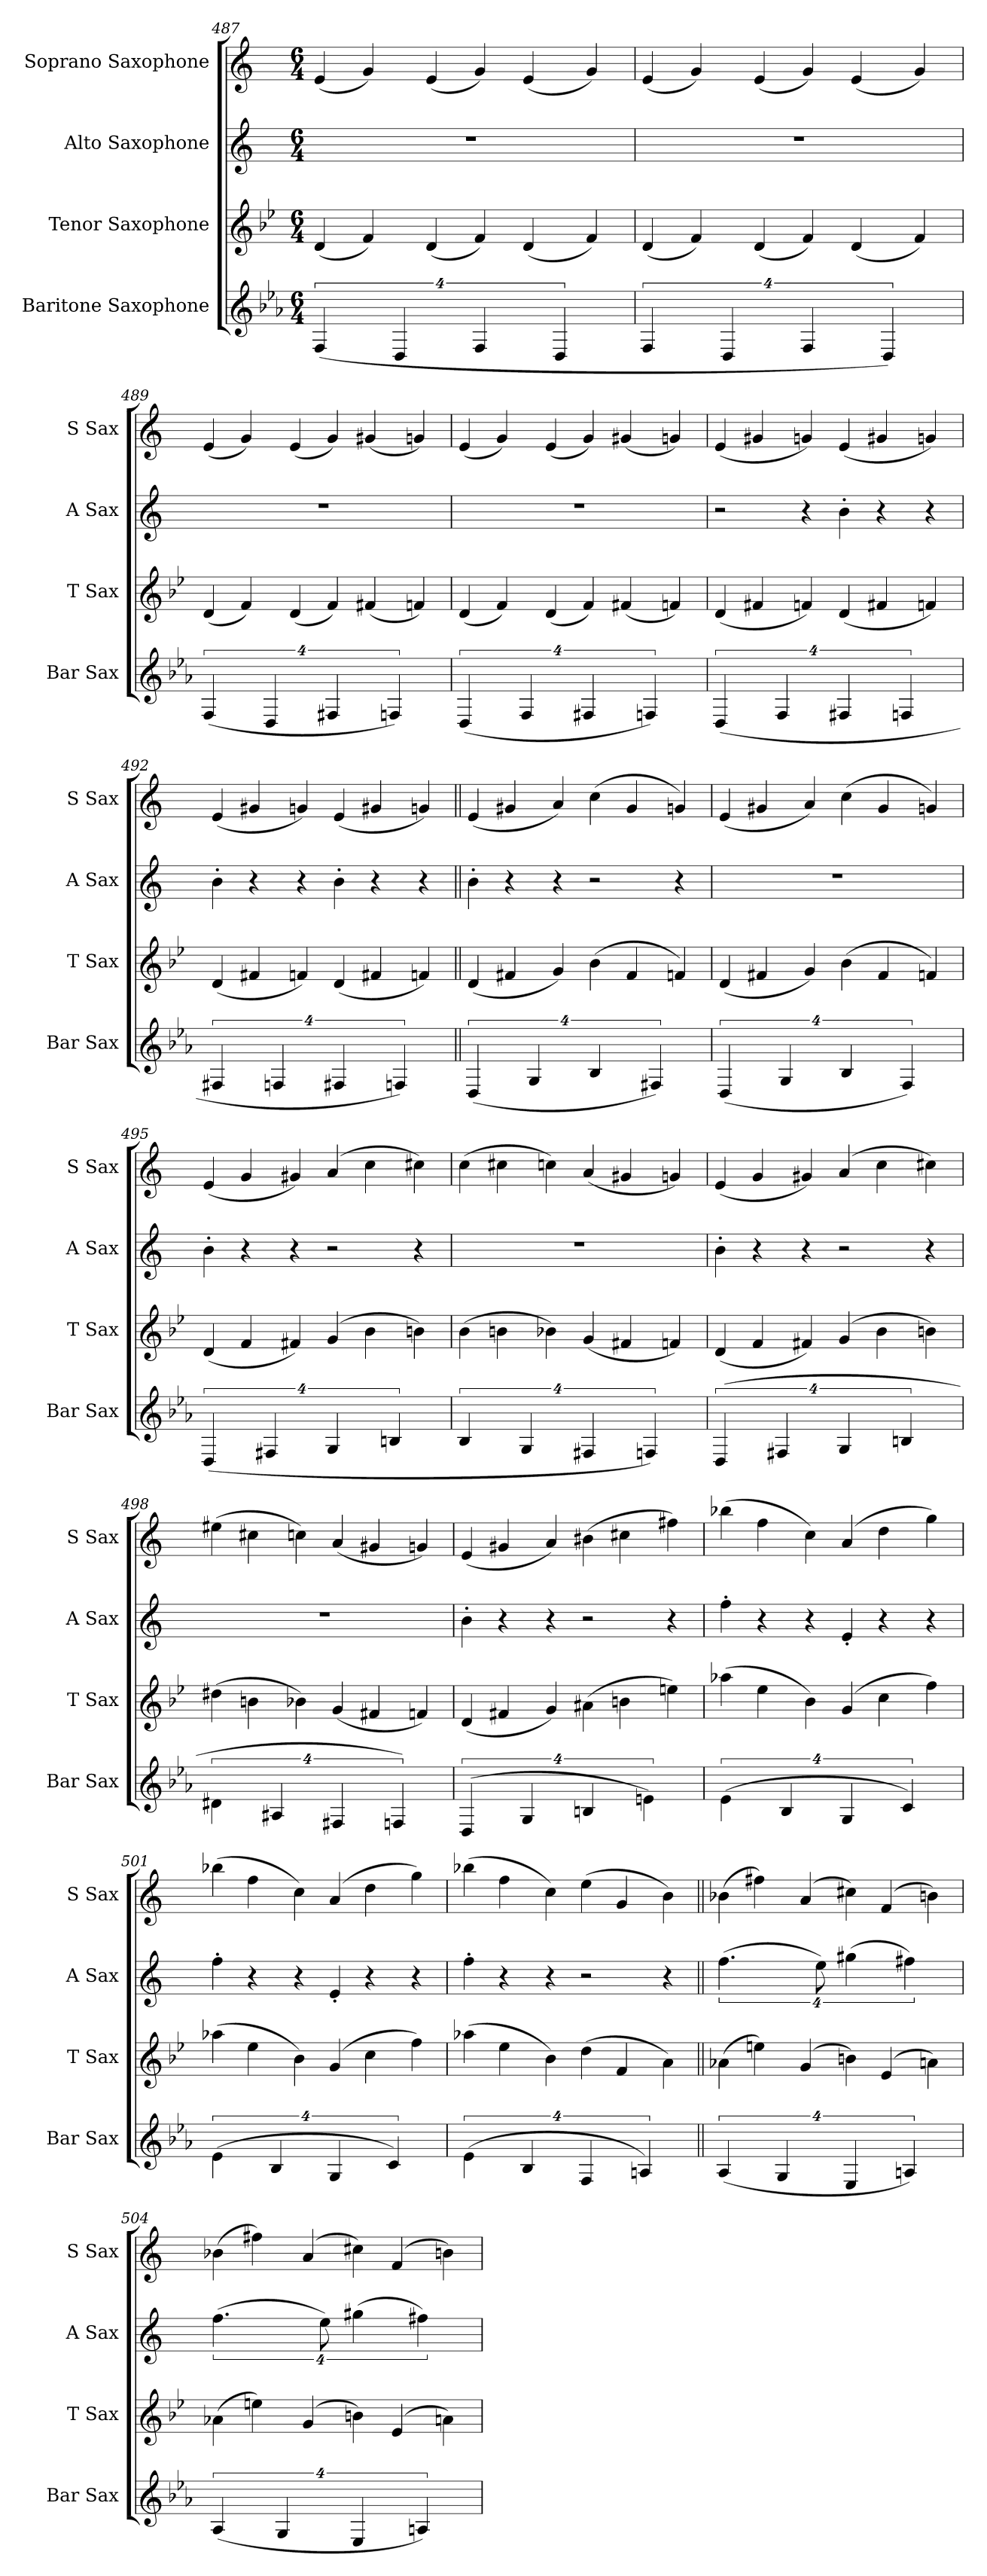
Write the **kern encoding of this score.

**kern	**kern	**kern	**kern
*part4	*part3	*part2	*part1
*staff4	*staff3	*staff2	*staff1
*I"Baritone Saxophone	*I"Tenor Saxophone	*I"Alto Saxophone	*I"Soprano Saxophone
*I'Bar Sax	*I'T Sax	*I'A Sax	*I'S Sax
*clefG2	*clefG2	*clefG2	*clefG2
*ITrd12c21	*ITrd8c14	*ITrd5c9	*ITrd1c2
*k[b-e-a-]	*k[b-e-]	*k[b-e-a-]	*k[b-e-]
*M6/4	*M6/4	*M6/4	*M6/4
=487	=487	=487	=487
(8%3FF/	(4D/	1.r	(4d/
.	4F/)	.	4f/)
8%3DD/	.	.	.
.	(4D/	.	(4d/
8%3FF/	4F/)	.	4f/)
.	(4D/	.	(4d/
8%3DD/	.	.	.
.	4F/)	.	4f/)
=488	=488	=488	=488
8%3FF/	(4D/	1.r	(4d/
.	4F/)	.	4f/)
8%3DD/	.	.	.
.	(4D/	.	(4d/
8%3FF/	4F/)	.	4f/)
.	(4D/	.	(4d/
8%3DD/)	.	.	.
.	4F/)	.	4f/)
!!LO:LB:g=z
=489	=489	=489	=489
(8%3FF/	(4D/	1.r	(4d/
.	4F/)	.	4f/)
8%3DD/	.	.	.
.	(4D/	.	(4d/
8%3FF#X/	4F/)	.	4f/)
.	(4F#X/	.	(4f#X/
8%3FFn/)	.	.	.
.	4Fn/)	.	4fn/)
=490	=490	=490	=490
(8%3DD/	(4D/	1.r	(4d/
.	4F/)	.	4f/)
8%3FF/	.	.	.
.	(4D/	.	(4d/
8%3FF#X/	4F/)	.	4f/)
.	(4F#X/	.	(4f#X/
8%3FFn/)	.	.	.
.	4Fn/)	.	4fn/)
=491	=491	=491	=491
(8%3DD/	(4D/	2r	(4d/
.	4F#X/	.	4f#X/
8%3FF/	.	.	.
.	4Fn/)	4r	4fn/)
8%3FF#X/	(4D/	4d'\	(4d/
.	4F#X/	4r	4f#X/
8%3FFn/	.	.	.
.	4Fn/)	4r	4fn/)
=492	=492	=492	=492
8%3FF#X/	(4D/	4d'\	(4d/
.	4F#X/	4r	4f#X/
8%3FFn/	.	.	.
.	4Fn/)	4r	4fn/)
8%3FF#X/	(4D/	4d'\	(4d/
.	4F#X/	4r	4f#X/
8%3FFn/)	.	.	.
.	4Fn/)	4r	4fn/)
=493||	=493||	=493||	=493||
(8%3DD/	(4D/	4d'\	(4d/
.	4F#X/	4r	4f#X/
8%3GG/	.	.	.
.	4G/)	4r	4g/)
8%3BB-/	(4B-\	2r	(4b-\
.	4F#/	.	4f#/
8%3FF#X/)	.	.	.
.	4Fn/)	4r	4fn/)
!!LO:LB:g=z
=494	=494	=494	=494
(8%3DD/	(4D/	1.r	(4d/
.	4F#X/	.	4f#X/
8%3GG/	.	.	.
.	4G/)	.	4g/)
8%3BB-/	(4B-\	.	(4b-\
.	4F#/	.	4f#/
8%3FF/)	.	.	.
.	4Fn/)	.	4fn/)
=495	=495	=495	=495
(8%3DD/	(4D/	4d'\	(4d/
.	4F/	4r	4f/
8%3FF#X/	.	.	.
.	4F#X/)	4r	4f#X/)
8%3GG/	(4G/	2r	(4g/
.	4B-\	.	4b-\
8%3BBn/	.	.	.
.	4Bn\)	4r	4bn\)
=496	=496	=496	=496
8%3BB-/	(4B-\	1.r	(4b-\
.	4Bn\	.	4bn\
8%3GG/	.	.	.
.	4B-X\)	.	4b-X\)
8%3FF#X/	(4G/	.	(4g/
.	4F#X/	.	4f#X/
8%3FFn/)	.	.	.
.	4Fn/)	.	4fn/)
=497	=497	=497	=497
(8%3DD/	(4D/	4d'\	(4d/
.	4F/	4r	4f/
8%3FF#X/	.	.	.
.	4F#X/)	4r	4f#X/)
8%3GG/	(4G/	2r	(4g/
.	4B-\	.	4b-\
8%3BBn/	.	.	.
.	4Bn\)	4r	4bn\)
=498	=498	=498	=498
8%3D#X\	(4d#X\	1.r	(4dd#X\
.	4Bn\	.	4bn\
8%3AA#X/	.	.	.
.	4B-X\)	.	4b-X\)
8%3FF#X/	(4G/	.	(4g/
.	4F#X/	.	4f#X/
8%3FFn/)	.	.	.
.	4Fn/)	.	4fn/)
!!LO:PB:g=z
=499	=499	=499	=499
(8%3DD/	(4D/	4d'\	(4d/
.	4F#X/	4r	4f#X/
8%3GG/	.	.	.
.	4G/)	4r	4g/)
8%3BBn/	(4A#X\	2r	(4a#X\
.	4Bn\	.	4bn\
8%3En\)	.	.	.
.	4en\)	4r	4een\)
=500	=500	=500	=500
(8%3E-\	(4a-X\	4a-'\	(4aa-X\
.	4e-\	4r	4ee-\
8%3BB-/	.	.	.
.	4B-\)	4r	4b-\)
8%3GG/	(4G/	4G'/	(4g/
.	4c\	4r	4cc\
8%3C/)	.	.	.
.	4f\)	4r	4ff\)
=501	=501	=501	=501
(>8%3E-\	(4a-X\	4a-'\	(4aa-X\
.	4e-\	4r	4ee-\
8%3BB-/	.	.	.
.	4B-\)	4r	4b-\)
8%3GG/	(4G/	4G'/	(4g/
.	4c\	4r	4cc\
8%3C/)	.	.	.
.	4f\)	4r	4ff\)
=502	=502	=502	=502
(>8%3E-\	(4a-X\	4a-'\	(4aa-X\
.	4e-\	4r	4ee-\
8%3BB-/	.	.	.
.	4B-\)	4r	4b-\)
8%3FF/	(4d\	2r	(4dd\
.	4F/	.	4f/
8%3AAn/)	.	.	.
.	4A\)	4r	4a\)
=503||	=503||	=503||	=503||
(8%3AA-/	(4A-X\	(8%3.a-\	(4a-X\
.	4en\)	.	4een\)
8%3GG/	.	.	.
.	(4G/	.	(4g/
.	.	16%3g\)	.
8%3EE-/	4Bn\)	(8%3bn\	4bn\)
.	(4E-/	.	(4e-/
8%3AAn/)	.	8%3an\)	.
.	4An\)	.	4an\)
!!LO:LB:g=z
=504	=504	=504	=504
(8%3AA-/	(4A-X\	(8%3.a-\	(4a-X\
.	4en\)	.	4een\)
8%3GG/	.	.	.
.	(4G/	.	(4g/
.	.	16%3g\)	.
8%3EE-/	4Bn\)	(8%3bn\	4bn\)
.	(4E-/	.	(4e-/
8%3AAn/)	.	8%3an\)	.
.	4An\)	.	4an\)
=	=	=	=
*-	*-	*-	*-
